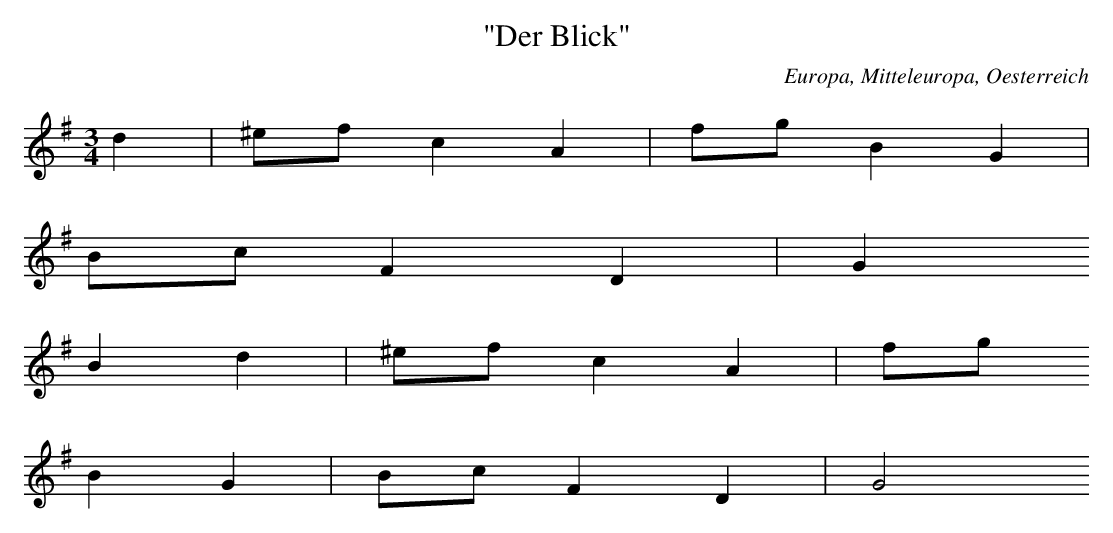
X:1
T: "Der Blick"
O: Europa, Mitteleuropa, Oesterreich
M: 3/4
L: 1/8
K: G
d2 | ^efc2A2 | fgB2G2 |
BcF2D2 | G2
B2d2 | ^efc2A2 | fg
B2G2 | BcF2D2 | G4
